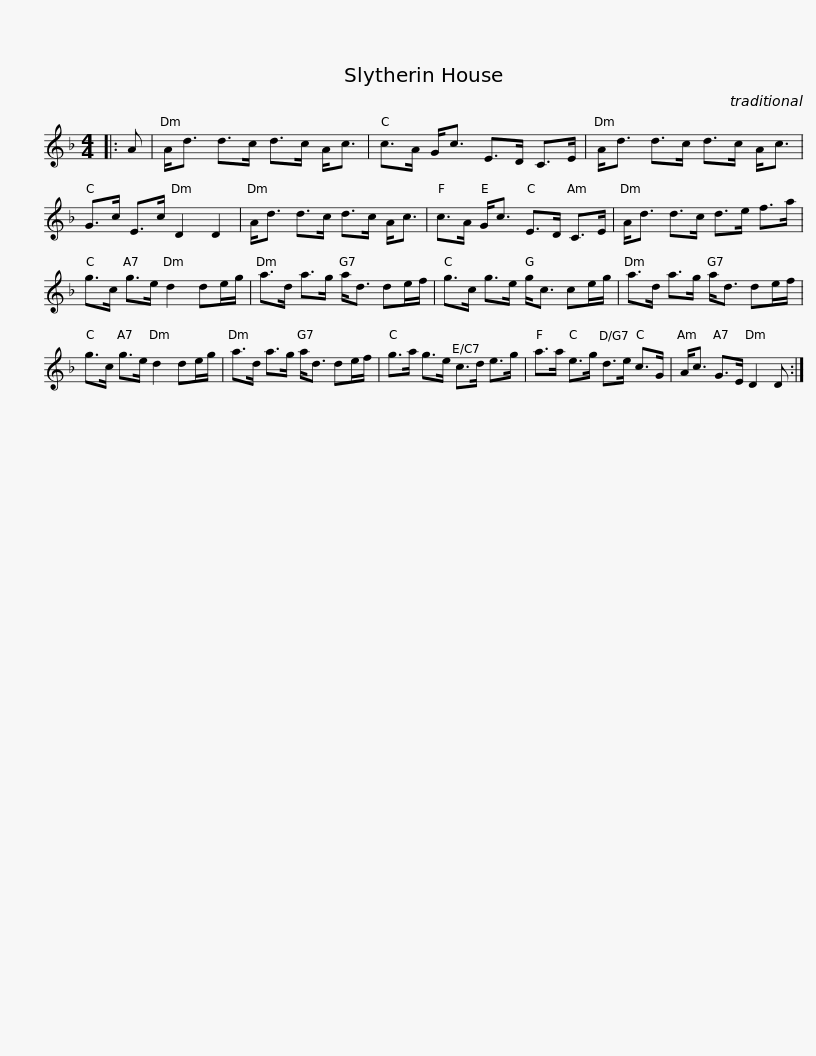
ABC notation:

X:1
L:1/8
M:4/4
I:linebreak $
K:Dmin
V:1 treble
V:1
|: A | A<d d>c d>c A<c | c>A G<c E>D C>E | A<d d>c d>c A<c | G>c E>c D2 D2 |$ %5
 A<d d>c d>c A<c | c>A G<c E>D C>E | A<d d>c d>e f>a | g>c g>e d2 de/g/ |$ a>d a>g a<d de/f/ | %10
 g>c g>e g<c ce/g/ | a>d a>g a<d de/f/ | g>c g>e d2 de/g/ |$ a>d a>g a<d de/f/ | g>a g>e c>d e>g | %15
 a>a e>g d>e c>G | A<c G>E D2 D :| %17
